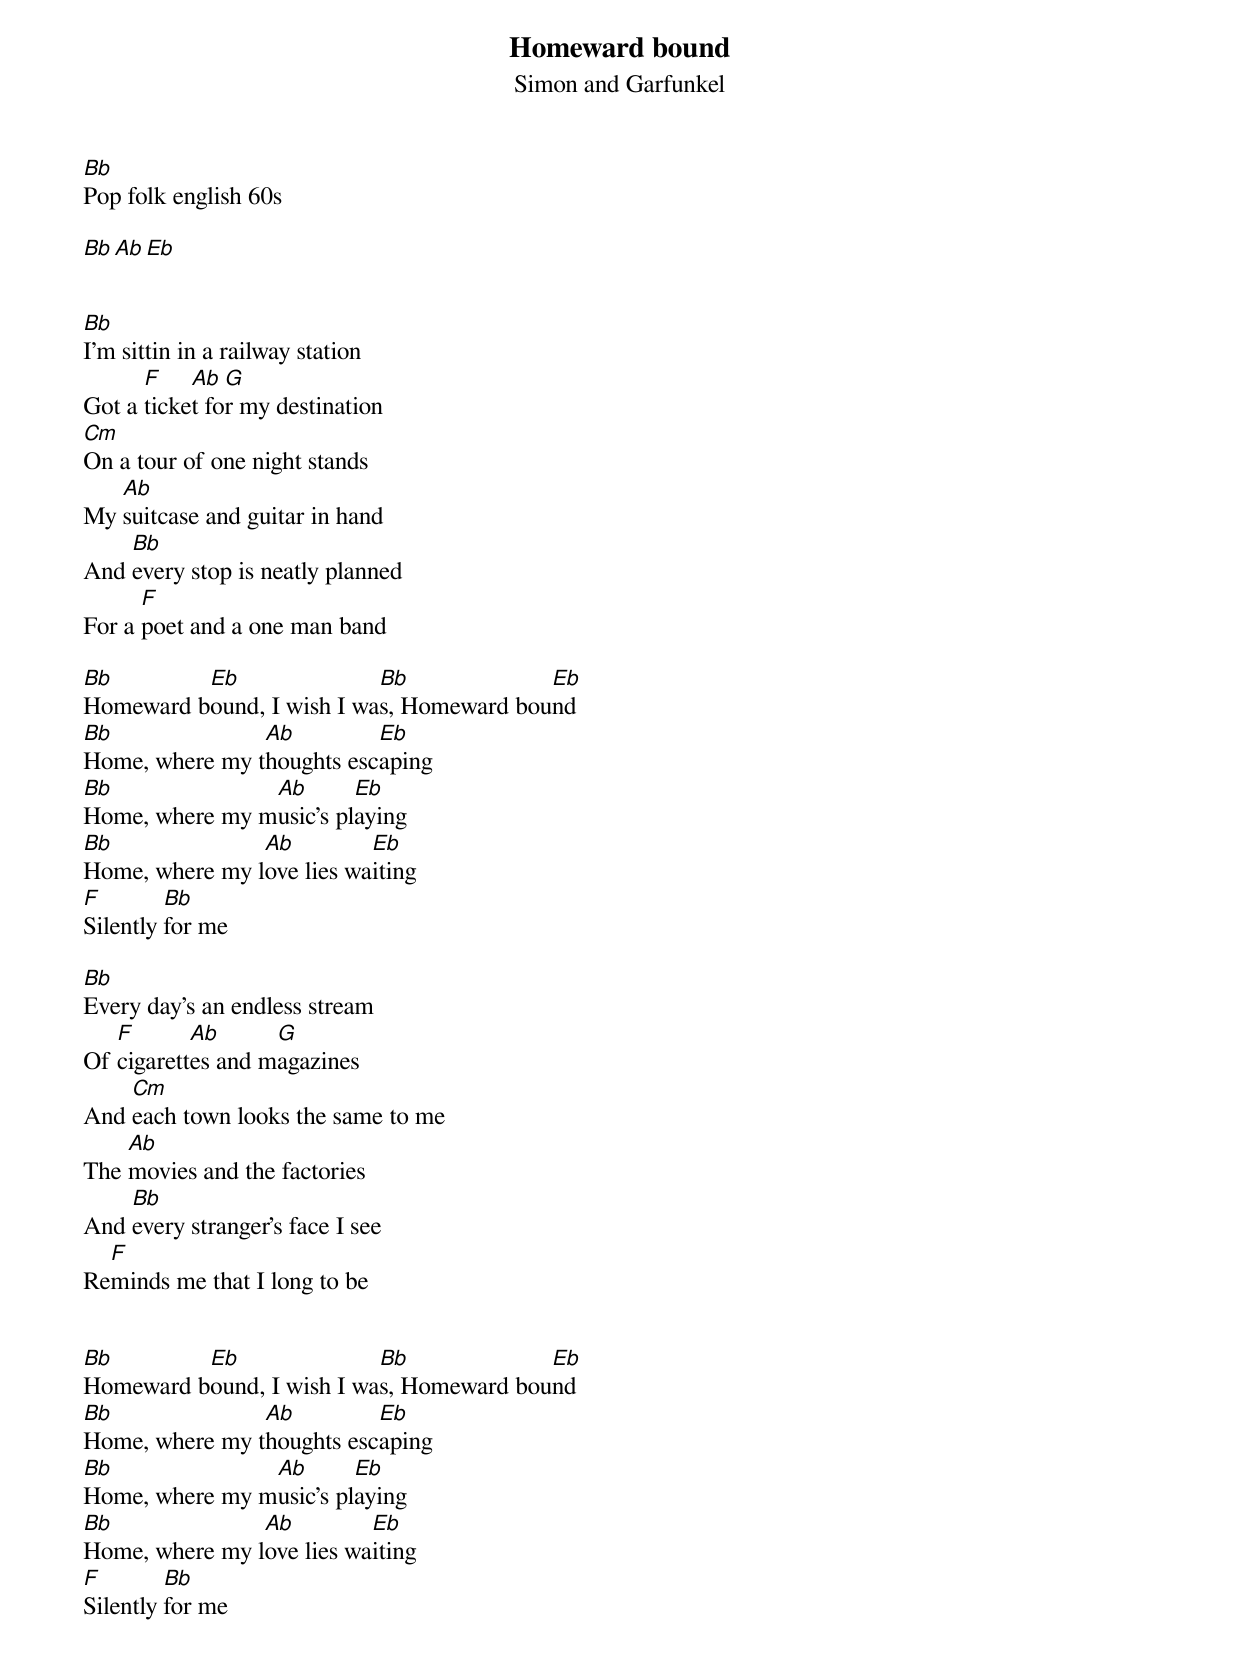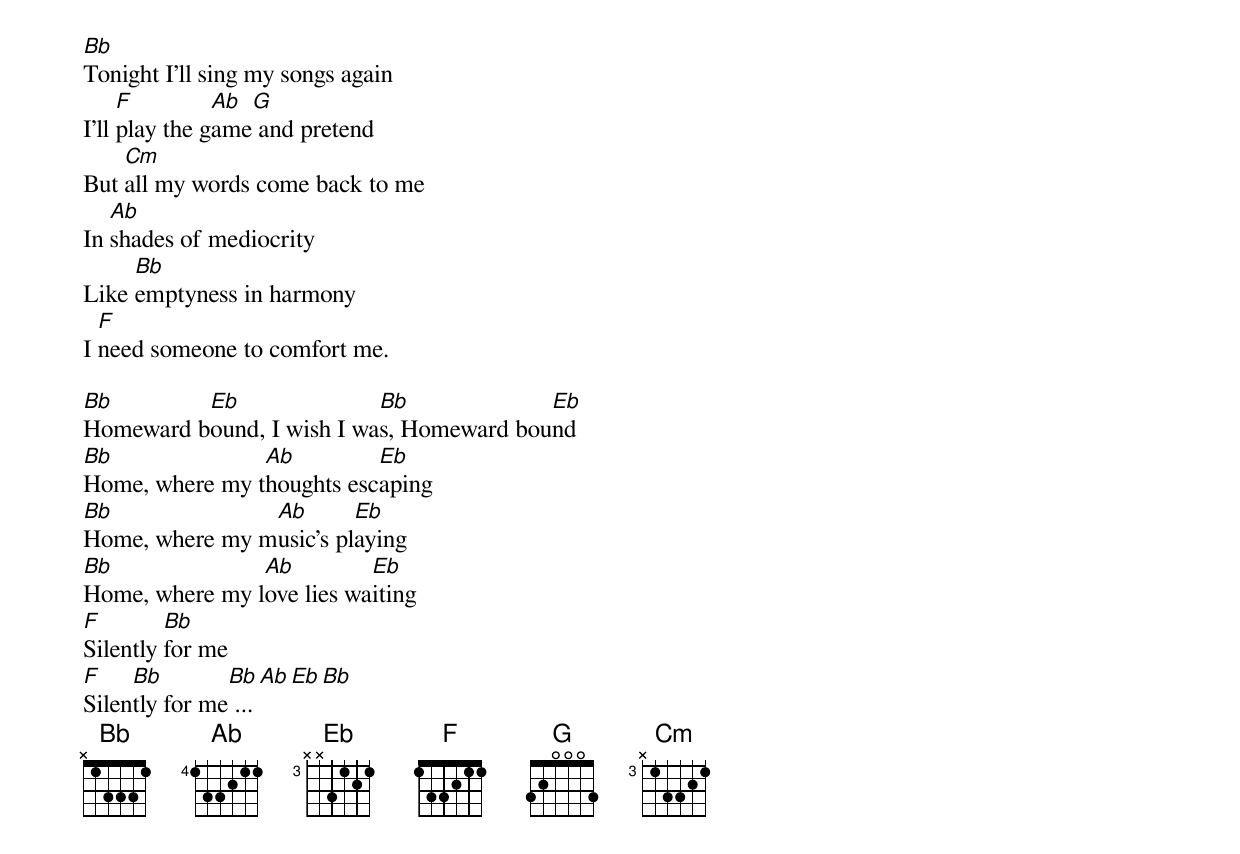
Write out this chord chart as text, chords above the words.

Homeward bound
Simon and Garfunkel
Bb
Pop folk english 60s

Bb Ab  Eb


Bb
I'm sittin in a railway station
      F    Ab  G
Got a ticket for my destination
Cm
On a tour of one night stands
   Ab
My suitcase and guitar in hand
    Bb
And every stop is neatly planned
      F
For a poet and a one man band

Bb        Eb               Bb             Eb
Homeward bound, I wish I was, Homeward bound
Bb              Ab         Eb
Home, where my thoughts escaping
Bb              Ab       Eb
Home, where my music's playing
Bb              Ab         Eb
Home, where my love lies waiting
F        Bb
Silently for me

Bb
Every day's an endless stream
   F       Ab      G
Of cigarettes and magazines
    Cm
And each town looks the same to me
    Ab
The movies and the factories
    Bb
And every stranger's face I see
  F
Reminds me that I long to be


Bb        Eb               Bb             Eb
Homeward bound, I wish I was, Homeward bound
Bb              Ab         Eb
Home, where my thoughts escaping
Bb              Ab       Eb
Home, where my music's playing
Bb              Ab         Eb
Home, where my love lies waiting
F        Bb
Silently for me

Bb
Tonight I'll sing my songs again
     F         Ab G
I'll play the game and pretend
    Cm
But all my words come back to me
   Ab
In shades of mediocrity
     Bb
Like emptyness in harmony
  F
I need someone to comfort me.

Bb        Eb               Bb             Eb
Homeward bound, I wish I was, Homeward bound
Bb              Ab         Eb
Home, where my thoughts escaping
Bb              Ab       Eb
Home, where my music's playing
Bb              Ab         Eb
Home, where my love lies waiting
F        Bb
Silently for me
F    Bb        Bb  Ab  Eb  Bb
Silently for me ...
